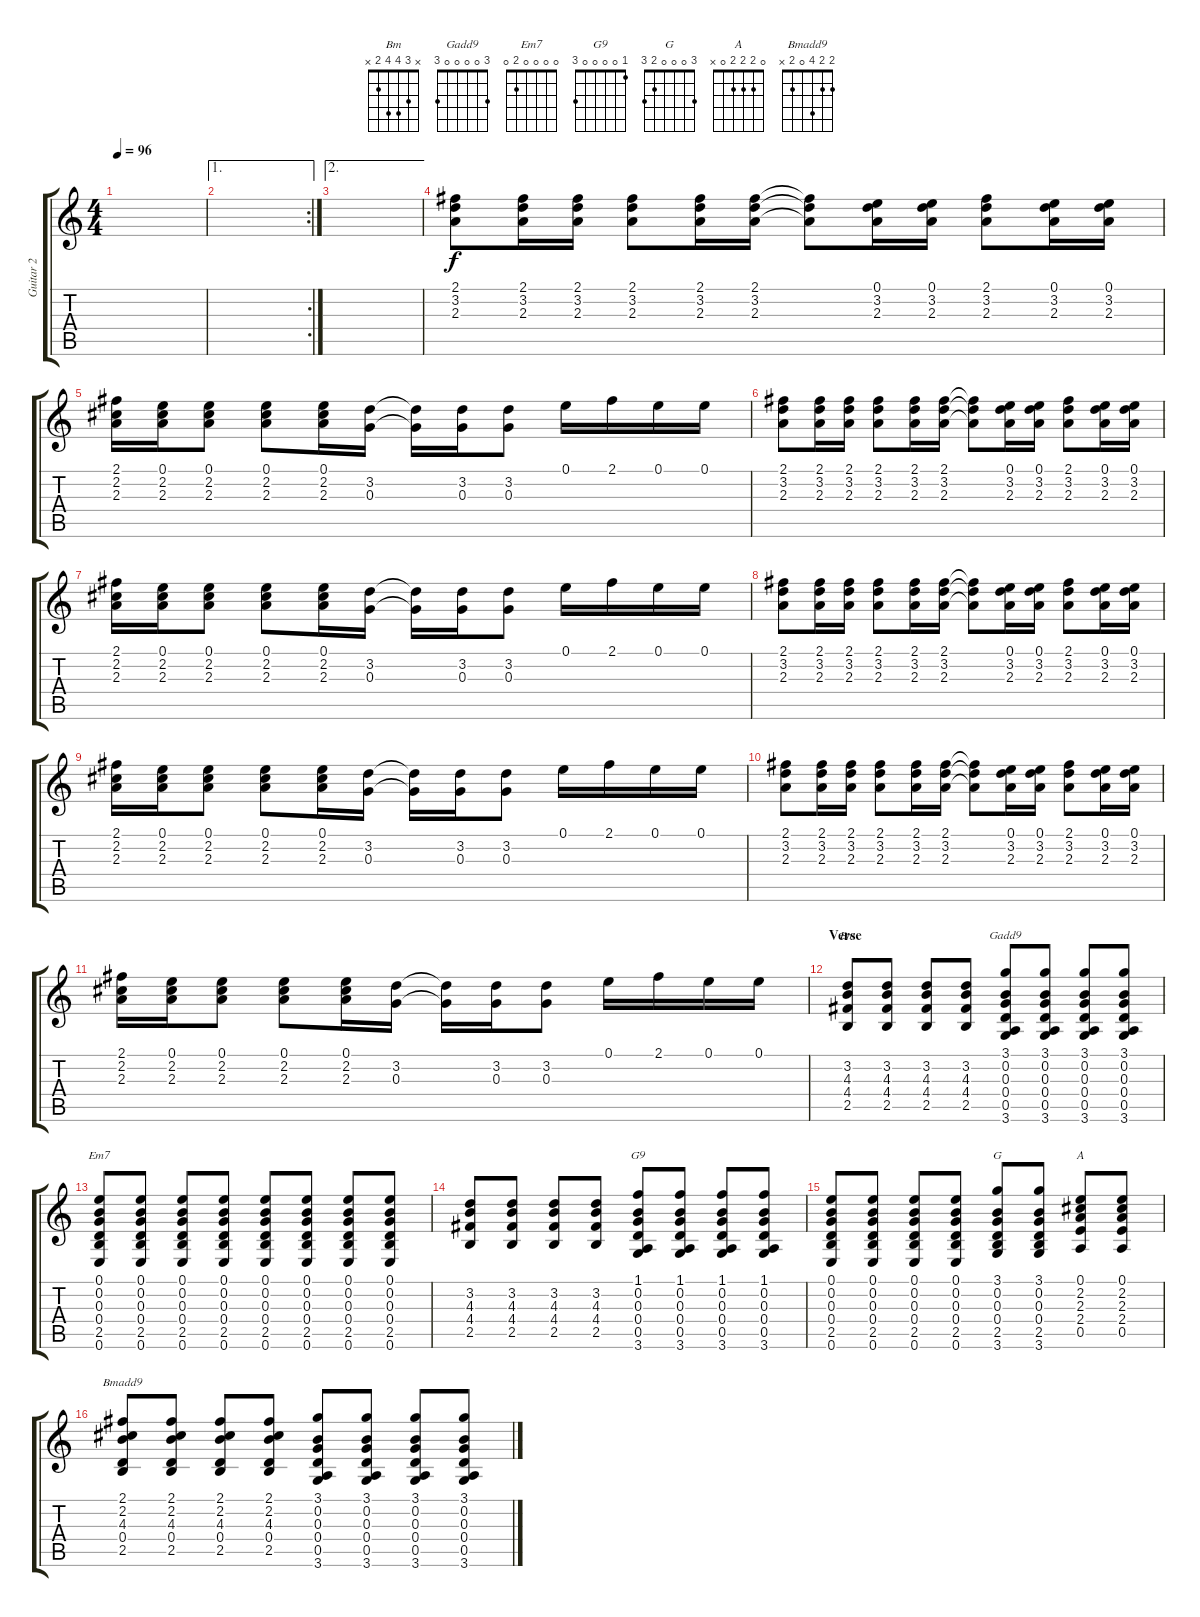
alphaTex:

\track ("Guitar 2" "Guitar 2") {instrument acousticguitarnylon}
\staff {score tabs}
\tuning (E4 B3 G3 D3 A2 E2) {hide}
\chord ("Bm" x 3 4 4 2 x)
\chord ("Gadd9" 3 0 0 0 0 3)
\chord ("Em7" 0 0 0 0 2 0)
\chord ("G9" 1 0 0 0 0 3)
\chord ("G" 3 0 0 0 2 3)
\chord ("A" 0 2 2 2 0 x)
\chord ("Bmadd9" 2 2 4 0 2 x)
\ts (4 4)
\tempo 96
\clef g2
\ks c
|
\ae 1
\rc 2
|
\ae 2
|
(2.1 3.2 2.3).8 (2.1 3.2 2.3).16 (2.1 3.2 2.3).16 (2.1 3.2 2.3).8 (2.1 3.2 2.3).16 (2.1 3.2 2.3).16 (2.1{t} 3.2{t} 2.3{t}).8 (0.1 3.2 2.3).16 (0.1 3.2 2.3).16 (2.1 3.2 2.3).8 (0.1 3.2 2.3).16 (0.1 3.2 2.3).16 |
(2.1 2.2 2.3).16 (0.1 2.2 2.3).16 (0.1 2.2 2.3).8 (0.1 2.2 2.3).8 (0.1 2.2 2.3).16 (3.2 0.3).16 (3.2{t} 0.3{t}).16 (3.2 0.3).16 (3.2 0.3).8 0.1.16 2.1.16 0.1.16 0.1.16 |
(2.1 3.2 2.3).8 (2.1 3.2 2.3).16 (2.1 3.2 2.3).16 (2.1 3.2 2.3).8 (2.1 3.2 2.3).16 (2.1 3.2 2.3).16 (2.1{t} 3.2{t} 2.3{t}).8 (0.1 3.2 2.3).16 (0.1 3.2 2.3).16 (2.1 3.2 2.3).8 (0.1 3.2 2.3).16 (0.1 3.2 2.3).16 |
(2.1 2.2 2.3).16 (0.1 2.2 2.3).16 (0.1 2.2 2.3).8 (0.1 2.2 2.3).8 (0.1 2.2 2.3).16 (3.2 0.3).16 (3.2{t} 0.3{t}).16 (3.2 0.3).16 (3.2 0.3).8 0.1.16 2.1.16 0.1.16 0.1.16 |
(2.1 3.2 2.3).8 (2.1 3.2 2.3).16 (2.1 3.2 2.3).16 (2.1 3.2 2.3).8 (2.1 3.2 2.3).16 (2.1 3.2 2.3).16 (2.1{t} 3.2{t} 2.3{t}).8 (0.1 3.2 2.3).16 (0.1 3.2 2.3).16 (2.1 3.2 2.3).8 (0.1 3.2 2.3).16 (0.1 3.2 2.3).16 |
(2.1 2.2 2.3).16 (0.1 2.2 2.3).16 (0.1 2.2 2.3).8 (0.1 2.2 2.3).8 (0.1 2.2 2.3).16 (3.2 0.3).16 (3.2{t} 0.3{t}).16 (3.2 0.3).16 (3.2 0.3).8 0.1.16 2.1.16 0.1.16 0.1.16 |
(2.1 3.2 2.3).8 (2.1 3.2 2.3).16 (2.1 3.2 2.3).16 (2.1 3.2 2.3).8 (2.1 3.2 2.3).16 (2.1 3.2 2.3).16 (2.1{t} 3.2{t} 2.3{t}).8 (0.1 3.2 2.3).16 (0.1 3.2 2.3).16 (2.1 3.2 2.3).8 (0.1 3.2 2.3).16 (0.1 3.2 2.3).16 |
(2.1 2.2 2.3).16 (0.1 2.2 2.3).16 (0.1 2.2 2.3).8 (0.1 2.2 2.3).8 (0.1 2.2 2.3).16 (3.2 0.3).16 (3.2{t} 0.3{t}).16 (3.2 0.3).16 (3.2 0.3).8 0.1.16 2.1.16 0.1.16 0.1.16 |
\section ("" "Verse")
(3.2 4.3 4.4 2.5).8{ch "Bm" volume 7} (3.2 4.3 4.4 2.5).8 (3.2 4.3 4.4 2.5).8 (3.2 4.3 4.4 2.5).8 (3.1 0.2 0.3 0.4 0.5 3.6).8{ch "Gadd9"} (3.1 0.2 0.3 0.4 0.5 3.6).8 (3.1 0.2 0.3 0.4 0.5 3.6).8 (3.1 0.2 0.3 0.4 0.5 3.6).8 |
(0.1 0.2 0.3 0.4 2.5 0.6).8{ch "Em7"} (0.1 0.2 0.3 0.4 2.5 0.6).8 (0.1 0.2 0.3 0.4 2.5 0.6).8 (0.1 0.2 0.3 0.4 2.5 0.6).8 (0.1 0.2 0.3 0.4 2.5 0.6).8 (0.1 0.2 0.3 0.4 2.5 0.6).8 (0.1 0.2 0.3 0.4 2.5 0.6).8 (0.1 0.2 0.3 0.4 2.5 0.6).8 |
(3.2 4.3 4.4 2.5).8 (3.2 4.3 4.4 2.5).8 (3.2 4.3 4.4 2.5).8 (3.2 4.3 4.4 2.5).8 (1.1 0.2 0.3 0.4 0.5 3.6).8{ch "G9"} (1.1 0.2 0.3 0.4 0.5 3.6).8 (1.1 0.2 0.3 0.4 0.5 3.6).8 (1.1 0.2 0.3 0.4 0.5 3.6).8 |
(0.1 0.2 0.3 0.4 2.5 0.6).8 (0.1 0.2 0.3 0.4 2.5 0.6).8 (0.1 0.2 0.3 0.4 2.5 0.6).8 (0.1 0.2 0.3 0.4 2.5 0.6).8 (3.1 0.2 0.3 0.4 2.5 3.6).8{ch "G"} (3.1 0.2 0.3 0.4 2.5 3.6).8 (0.1 2.2 2.3 2.4 0.5).8{ch "A"} (0.1 2.2 2.3 2.4 0.5).8 |
(2.1 2.2 4.3 0.4 2.5).8{ch "Bmadd9"} (2.1 2.2 4.3 0.4 2.5).8 (2.1 2.2 4.3 0.4 2.5).8 (2.1 2.2 4.3 0.4 2.5).8 (3.1 0.2 0.3 0.4 0.5 3.6).8 (3.1 0.2 0.3 0.4 0.5 3.6).8 (3.1 0.2 0.3 0.4 0.5 3.6).8 (3.1 0.2 0.3 0.4 0.5 3.6).8
